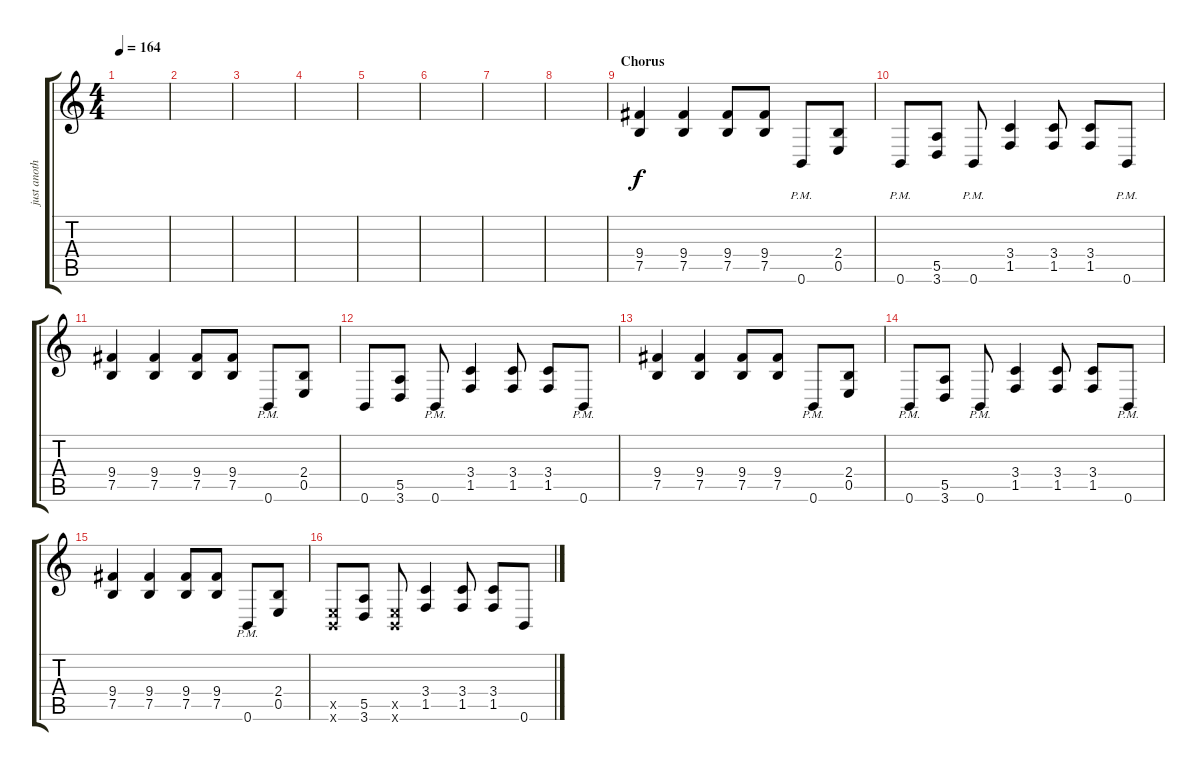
\track ("just another guitar" "just anoth") {instrument distortionguitar}
\staff {score tabs}
\tuning (B3 Gb3 D3 A2 E2 B1) {hide}
\ts (4 4)
\tempo 164
\clef g2
\ks c
|
|
|
|
|
|
|
|
\section ("" "Chorus")
(9.4 7.5).4 (9.4 7.5).4 (9.4 7.5).8 (9.4 7.5).8 0.6{pm}.8 (2.4 0.5).8 |
0.6{pm}.8 (5.5 3.6).8 0.6{pm}.8 (3.4 1.5).4 (3.4 1.5).8 (3.4 1.5).8 0.6{pm}.8 |
(9.4 7.5).4 (9.4 7.5).4 (9.4 7.5).8 (9.4 7.5).8 0.6{pm}.8 (2.4 0.5).8 |
0.6.8 (5.5 3.6).8 0.6{pm}.8 (3.4 1.5).4 (3.4 1.5).8 (3.4 1.5).8 0.6{pm}.8 |
(9.4 7.5).4 (9.4 7.5).4 (9.4 7.5).8 (9.4 7.5).8 0.6{pm}.8 (2.4 0.5).8 |
0.6{pm}.8 (5.5 3.6).8 0.6{pm}.8 (3.4 1.5).4 (3.4 1.5).8 (3.4 1.5).8 0.6{pm}.8 |
(9.4 7.5).4 (9.4 7.5).4 (9.4 7.5).8 (9.4 7.5).8 0.6{pm}.8 (2.4 0.5).8 |
(0.5{x} 0.6{x}).8 (5.5 3.6).8 (0.5{x} 0.6{x}).8 (3.4 1.5).4 (3.4 1.5).8 (3.4 1.5).8 0.6.8
